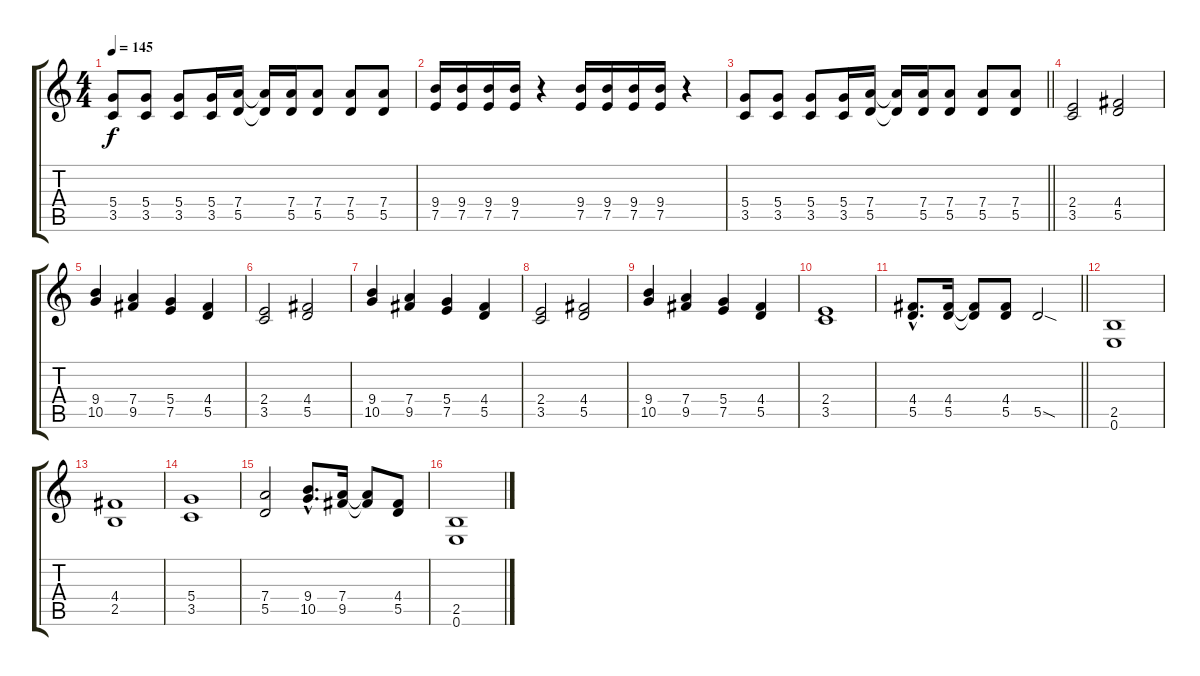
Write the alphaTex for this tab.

\track "" {instrument distortionguitar}
\staff {score tabs}
\tuning (E4 B3 G3 D3 A2 E2) {hide}
\ts (4 4)
\tempo 145
\clef g2
\ks c
(5.4 3.5).8{dy f} (5.4 3.5).8 (5.4 3.5).8 (5.4 3.5).16 (7.4 5.5).16 (7.4{t} 5.5{t}).16 (7.4 5.5).16 (7.4 5.5).8 (7.4 5.5).8 (7.4 5.5).8 |
(9.4 7.5).16 (9.4 7.5).16 (9.4 7.5).16 (9.4 7.5).16 r.4 (9.4 7.5).16 (9.4 7.5).16 (9.4 7.5).16 (9.4 7.5).16 r.4 |
\barLineRight lightlight
(5.4 3.5).8 (5.4 3.5).8 (5.4 3.5).8 (5.4 3.5).16 (7.4 5.5).16 (7.4{t} 5.5{t}).16 (7.4 5.5).16 (7.4 5.5).8 (7.4 5.5).8 (7.4 5.5).8 |
(2.4 3.5).2 (4.4 5.5).2 |
(9.4 10.5).4 (7.4 9.5).4 (5.4 7.5).4 (4.4 5.5).4 |
(2.4 3.5).2 (4.4 5.5).2 |
(9.4 10.5).4 (7.4 9.5).4 (5.4 7.5).4 (4.4 5.5).4 |
(2.4 3.5).2 (4.4 5.5).2 |
(9.4 10.5).4 (7.4 9.5).4 (5.4 7.5).4 (4.4 5.5).4 |
(2.4 3.5).1 |
\barLineRight lightlight
(4.4{hac} 5.5{hac}).8{d} (4.4 5.5).16 (4.4{t} 5.5{t}).8 (4.4 5.5).8 5.5{sod}.2 |
(2.5 0.6).1 |
(4.4 2.5).1 |
(5.4 3.5).1 |
(7.4 5.5).2 (9.4{hac} 10.5{hac}).8{d} (7.4 9.5).16 (7.4{t} 9.5{t}).8 (4.4 5.5).8 |
(2.5 0.6).1
